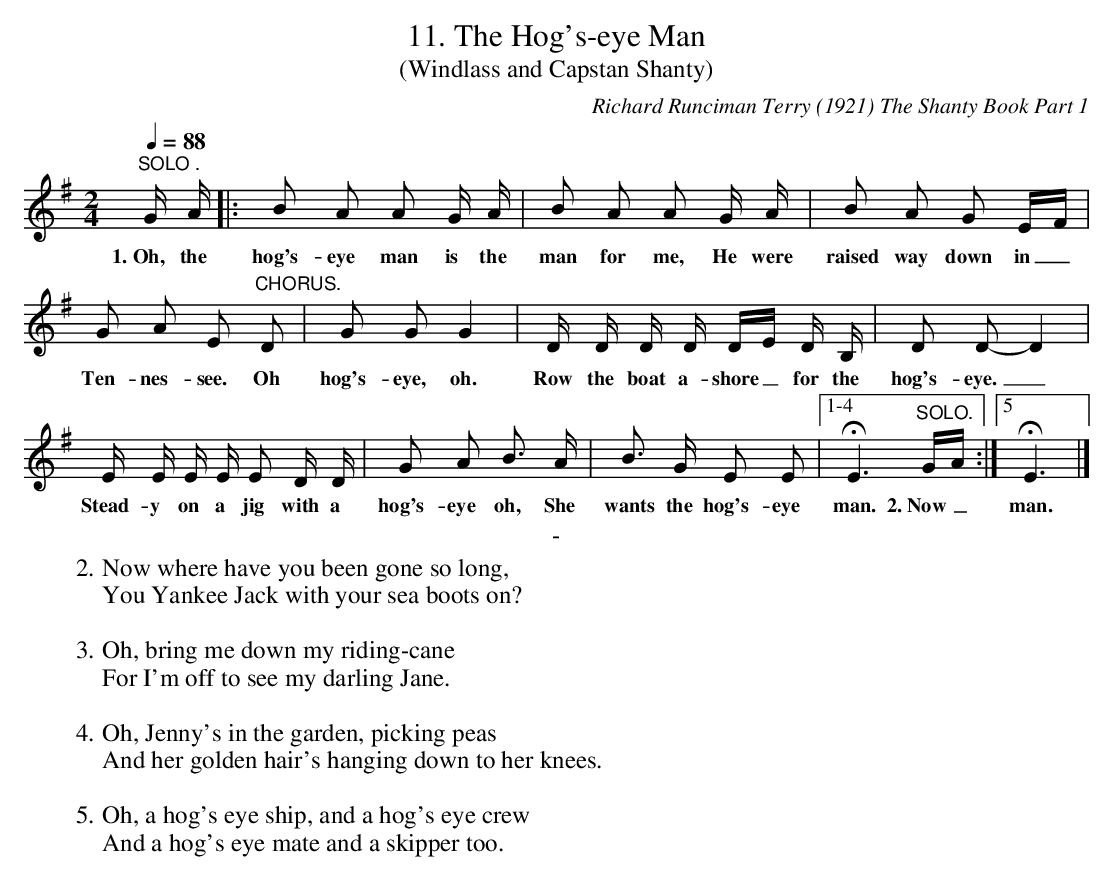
X:1
T:11. The Hog's-eye Man
T:(Windlass and Capstan Shanty)
C:Richard Runciman Terry (1921) The Shanty Book Part 1
L:1/8
Q:1/4=88
M:2/4
K:G
"^SOLO ." G/ A/ |: B A A G/ A/ | B A A G/ A/ | B A G E/F/ | G A E "^CHORUS." D | G G G2 |
w: 1.~Oh, the | hog's-eye man is the|man for me, He were | raised way down in_| Ten-nes-see. Oh | hog's-eye, oh.|
D/ D/ D/ D/ D/E/ D/ B,/ | D D- D2 |$ E/ E/ E/ E/ E D/ D/ | G A B> A | B> G E E |1-4 HE3 "^SOLO." G/A/ :|5 HE3 |]
w: Row the boat a-shore_ for the | hog's- eye._ | Stead-y on a jig with a | hog's-eye oh, She | wants the hog's-eye | man. 2.~Now _ | man.|
T: -
W: 2. Now where have you been gone so long,
W: You Yankee Jack with your sea boots on?
W:
W: 3. Oh, bring me down my riding-cane
W: For I'm off to see my darling Jane.
W:
W: 4. Oh, Jenny's in the garden, picking peas
W: And her golden hair's hanging down to her knees.
W:
W: 5. Oh, a hog's eye ship, and a hog's eye crew
W: And a hog's eye mate and a skipper too.
